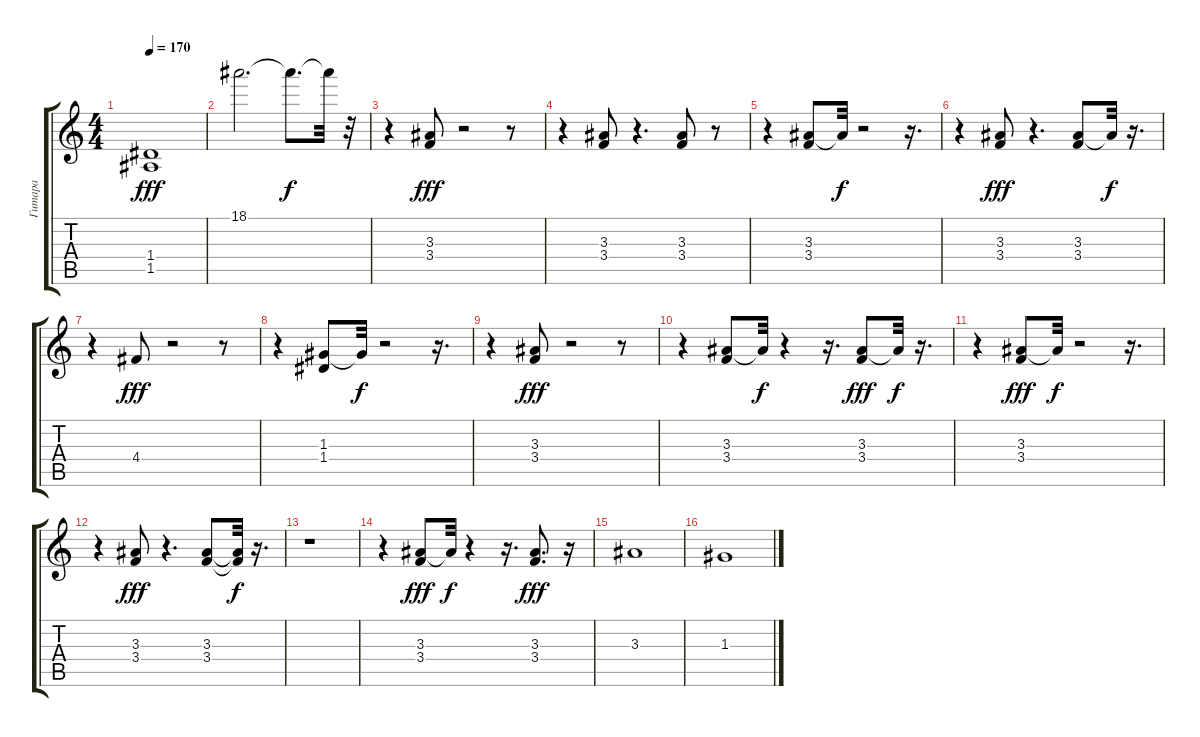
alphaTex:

\track ("Гитара" "Гитара") {instrument overdrivenguitar}
\staff {score tabs}
\tuning (E4 B3 G3 D3 A2 E2) {hide}
\ts (4 4)
\tempo 170
\clef g2
\ks c
(1.4 1.5).1{dy fff} |
18.1.2{d} 18.1{t}.8{d dy f} 18.1{t}.32 r.32 |
r.4 (3.3 3.4).8{dy fff} r.2 r.8 |
r.4 (3.3 3.4).8 r.4{d} (3.3 3.4).8 r.8 |
r.4 (3.3 3.4).8 3.3{t}.32{dy f} r.2 r.16{d} |
r.4 (3.3 3.4).8{dy fff} r.4{d} (3.3 3.4).8 3.3{t}.32{dy f} r.16{d} |
r.4 4.4.8{dy fff} r.2 r.8 |
r.4 (1.3 1.4).8 1.3{t}.32{dy f} r.2 r.16{d} |
r.4 (3.3 3.4).8{dy fff} r.2 r.8 |
r.4 (3.3 3.4).8 3.3{t}.32{dy f} r.4 r.16{d} (3.3 3.4).8{dy fff} 3.3{t}.32{dy f} r.16{d} |
r.4 (3.3 3.4).8{dy fff} 3.3{t}.32{dy f} r.2 r.16{d} |
r.4 (3.3 3.4).8{dy fff} r.4{d} (3.3 3.4).8 (3.3{t} 3.4{t}).32{dy f} r.16{d} |
r.1 |
r.4 (3.3 3.4).8{dy fff} 3.3{t}.32{dy f} r.4 r.16{d} (3.3 3.4).8{d dy fff} r.16 |
3.3.1 |
1.3.1
